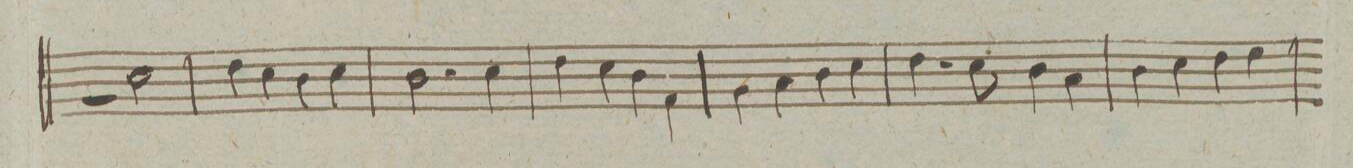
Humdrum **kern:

**kern	**dynam
*I"Trąbone Alto	*
*clefC3	*
*k[]	*
*met(c|)	*
*M2/2	*
2r	.
2d\	.
=221	=221
4e\	.
4d\	.
4c\	.
4d\	.
=222	=222
2.c\	.
4d\	.
=223	=223
4e\	.
4d\	.
4c\	.
4G\	.
=224	=224
4A\	.
4B\	.
4c\	.
4d\	.
=225	=225
4.e\	.
8d\	.
4c\	.
4B\	.
=226	=226
4c\	.
4d\	.
4e\	.
4f\	.
=227	=227
*-	*-
